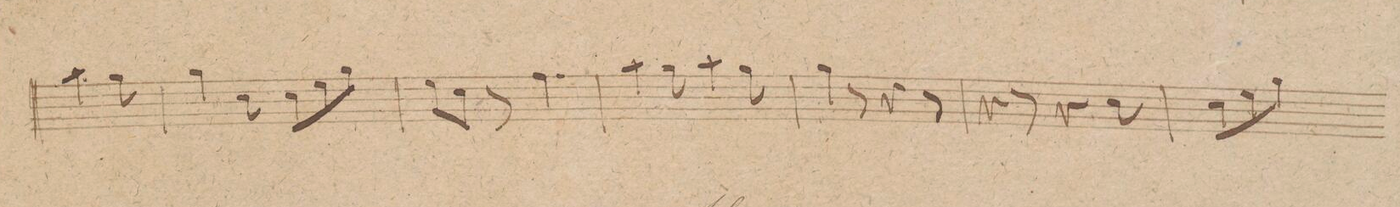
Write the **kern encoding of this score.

**kern	**dynam
*I"Clarnetto 1mo in A	*
*clefG2	*
*k[f#c#g#]	*
*M6/8	*
4ff#\	.
8ee\	.
=131	=131
4ee\	.
8a\	.
8a\L	.
8cc#\	.
8ee\J	.
=132	=132
8cc#\L	.
8a\J	.
8r	.
4.dd\	.
=133	=133
4ff#\	.
8ee\	.
4ff#\	.
8ee\	.
=134	=134
4ee\	.
8r	.
4r	.
8r	.
=135	=135
4r	.
8r	.
4r	.
8a\	.
=136	=136
8a\L	.
8cc#\	.
8ee\J	.
*-	*-
